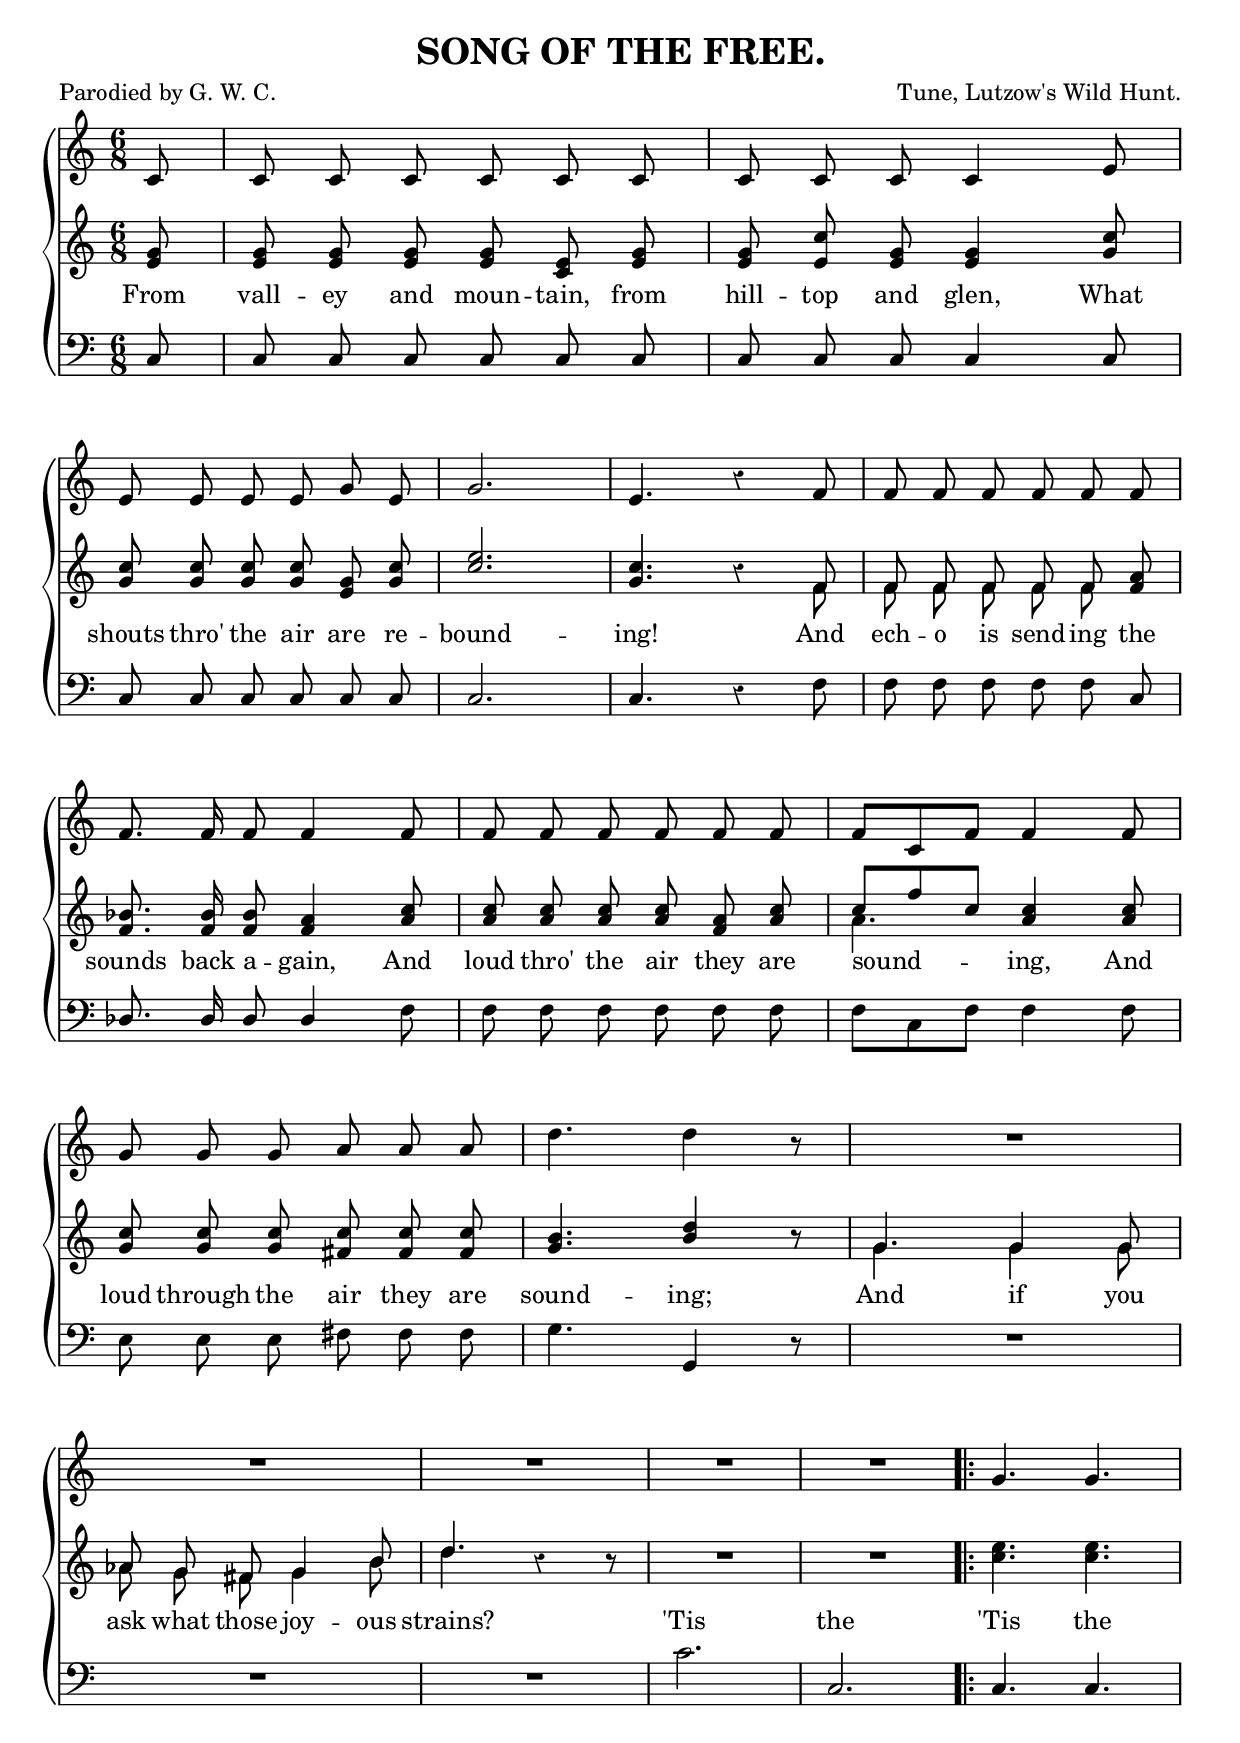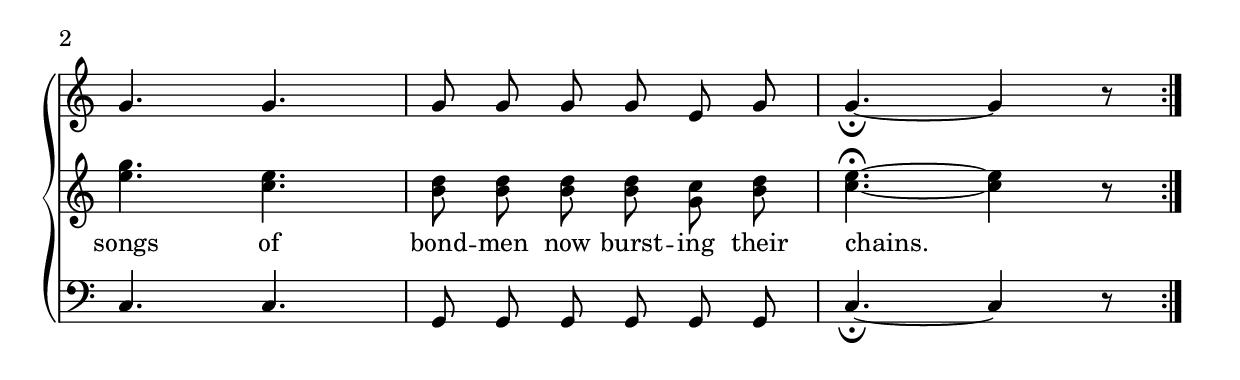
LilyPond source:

\version "2.10"
\include "english.ly"

\header {
  title = "SONG OF THE FREE."
  poet = "Parodied by G. W. C."
  composer = "Tune, Lutzow's Wild Hunt."
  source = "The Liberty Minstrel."
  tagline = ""
}

verseOne = \lyricmode {
  From vall -- ey and moun -- tain, from hill -- top and glen, What
  shouts thro' the air are re -- bound -- ing! And ech -- o is send -- ing the sounds
  back a -- gain, And loud thro' the air they are sound -- ing, And
  loud through the air they are sound -- ing; And if you
  ask what those joy -- ous \set associatedVoice = "bass" strains? 'Tis the 'Tis the
  songs of bond -- men now burst -- ing their chains.
}

soprano =  \relative c' {
  \key c \major
  \time 6/8
  \clef treble
  \autoBeamOff

  \partial 8 c8 |
      c8 c8 c8 c8 c8 c8 |
      c8 c8 c8 c4 e8 |

  \break    
  e8 e8 e8 e8 g8 e8 |
      g2. |
      e4. r4 f8 |
      f8 f8 f8 f8 f8 f8 |

  \break    
  f8. f16 f8 f4 f8 |
      f8 f8 f8 f8 f8 f8 |
      f8[ c8 f8] f4 f8 |
  
  \break    
  g8 g8 g8 a8 a8 a8 |
      d4. d4 r8 | R2. |
      
  \break
  R2.*4 \repeat volta 2 { g,4. g4. |

  \break	  
  g4. g4. |
      g8 g8 g8 g8 e8 g8 |
  g4._\fermata ~ g4 r8 }
}

alto =  \relative c' {
  \key c \major
  \time 6/8
  \clef treble
  \autoBeamOff
  \stemUp

  <e g>8 |
      <e g>8 <e g>8 <e g>8 <e g>8 <c e>8 <e g>8 |
      <e g>8 <e c'>8 <e g>8 <e g>4 <g c>8 |

  <g c>8 <g c>8 <g c>8 <g c>8 <e g>8 <g c>8 |
      <c e>2. |
      <g c>4. r4 f8 |
      f8 f8 f8 f8 f8 <f a>8 |

  <f bf>8. <f bf>16 <f bf>8 <f a>4 <a c>8 |
      <a c>8 <a c>8 <a c>8 <a c>8 <f a>8 <a c>8 |
      c8[ f8 c8] <a c>4 <a c>8 |
  
  <g c>8 <g c>8 <g c>8 <fs c'>8 <fs c'>8 <fs c'>8 |
      <g b>4. <b d>4 r8 |
      g4. g4 g8 |

  af8 g8 fs8 g4 b8 |
      d4. r4 r8 |
      R2.*2 \repeat volta 2 { \stemDown <c e>4. <c e>4. |

  <e g>4. <c e>4. |
      <b d>8 <b d>8 <b d>8 <b d>8 <g c>8 <b d>8 |
      <c e>4.^\fermata ~ <c e>4 r8 }
}

tenor = \relative c' {
  \key c \major
  \time 6/8
  \clef treble
  \autoBeamOff
  \stemDown

  s8 |
      s2. |
      s2. |

  s2. |
     s2. |
      s4. s4 f8 |
      f8 f8 f8 f8 f8 s8 |

  s2. |
      s2. |
      a4. s4 s8 |
  
  s2. |
      s2. |
      g4. g4 g8 |

  af8 g8 fs8 g4 b8 |
      d4. s4 s8 |
      R2.*2 \repeat volta 2 { s4. s4. |

  s2. |
      s2. |
      s4. s4  s8 }
}
  
bass =  \relative c {
  \key c \major
  \time 6/8
  \clef bass
  \autoBeamOff	
  \override Stem #'neutral-direction = #up

  c8 |
      c8 c8 c8 c8 c8 c8 |
      c8 c8 c8 c4 c8 |

  c8 c8 c8 c8 c8 c8 |
      c2. |
      c4. r4 f8 |
      f8 f8 f8 f8 f8 c8 |

  df8. df16 df8 df4 f8 |
      f8 f8 f8 f8 f8 f8 |
      f8[ c8 f8] f4 f8 |
  
  e8 e8 e8 fs8 fs8 fs8 |
      g4. g,4 r8 |
      R2. |
      
  R2.*2 |
       c'2. |
       c,2. \repeat volta 2 { c4. c4. |

  c4. c4. |
      g8 g8 g8 g8 g8 g8 |
       c4._\fermata ~ c4 r8  }
}

\score { 
<<	
  \new ChoirStaff \with{systemStartDelimiter = #'SystemStartBrace }	
   <<
     \new Staff = "upperOne"  \new Voice = "soprano" { \soprano }
     \new Staff = "upperTwo" 
               <<
     \new Voice = "alto" { \alto }
     \new Voice = "tenor" { \tenor }
               >> 
     \new Lyrics = "lyrics" {s1}
     \new Staff = "bass"  \new Voice = "bass" { \bass }
   >>
   \context Lyrics = "lyrics" \lyricsto "alto" \verseOne
>>

\layout {
	indent=0
	\context { \Staff \override Rest #'style = #'classical }
	\context { \Score \remove "Bar_number_engraver" }
	  }

}

\score { 
	
  \new ChoirStaff \with{systemStartDelimiter = #'SystemStartBrace }	
   <<
     \new Staff = "upperOne"  \new Voice = "soprano" { \unfoldRepeats \soprano }
     \new Staff = "upperTwo" 
               <<
     \new Voice = "alto" { \unfoldRepeats \alto }
     \new Voice = "tenor" { \unfoldRepeats \tenor }
               >> 
     \new Staff = "bass"  \new Voice = "bass" { \unfoldRepeats \bass }
   >>
   
\midi { \context { \Score tempoWholesPerMinute = #(ly:make-moment 140 4 ) }}   

}

%%Transcriber's Note:

%%Lyrics alignment has been corrected in the 2nd and 3rd systems.

%%Second score provided to unfold repeats and generate midi.